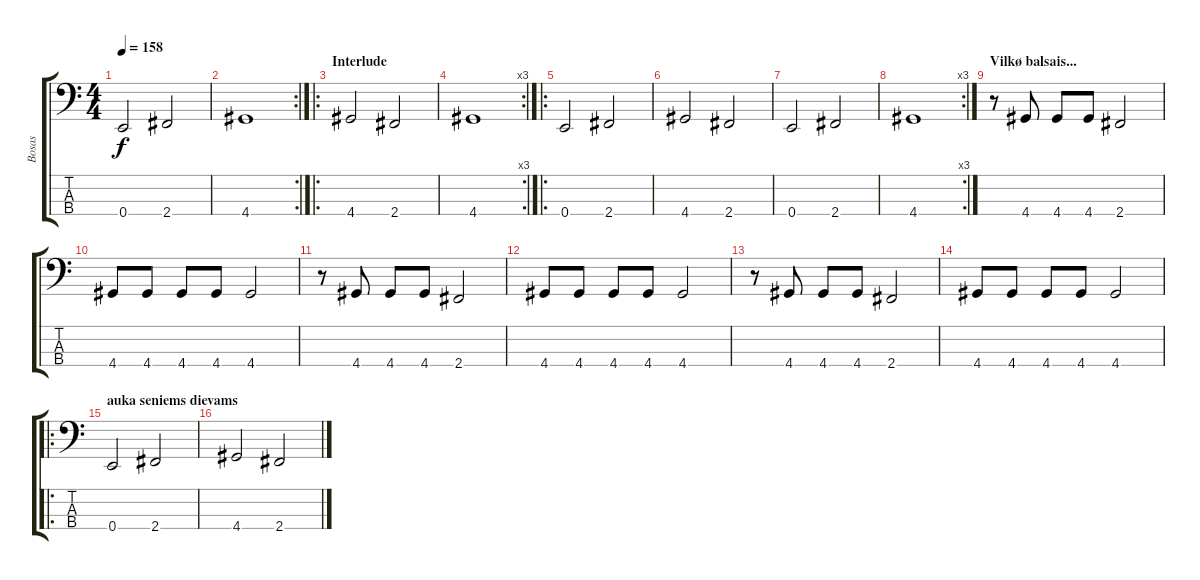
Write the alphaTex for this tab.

\track ("Bosas" "Bosas") {instrument electricbassfinger}
\staff {score tabs}
\tuning (G2 D2 A1 E1) {hide}
\ts (4 4)
\tempo 158
\clef f4
\ks c
0.4.2{dy f} 2.4.2 |
\rc 2
4.4.1 |
\ro
\section ("" "Interlude")
4.4.2 2.4.2 |
\rc 3
4.4.1 |
\ro
0.4.2 2.4.2 |
4.4.2 2.4.2 |
0.4.2 2.4.2 |
\rc 3
4.4.1 |
\section ("" "Vilkø balsais...")
r.8 4.4.8 4.4.8 4.4.8 2.4.2 |
4.4.8 4.4.8 4.4.8 4.4.8 4.4.2 |
r.8 4.4.8 4.4.8 4.4.8 2.4.2 |
4.4.8 4.4.8 4.4.8 4.4.8 4.4.2 |
r.8 4.4.8 4.4.8 4.4.8 2.4.2 |
4.4.8 4.4.8 4.4.8 4.4.8 4.4.2 |
\ro
\section ("" "auka seniems dievams")
0.4.2 2.4.2 |
4.4.2 2.4.2
